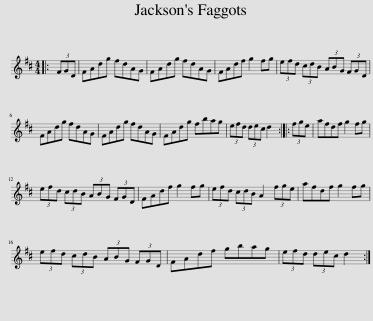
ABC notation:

X:1
L:1/8
M:4/4
I:linebreak $
K:D
V:1 treble
V:1
|: (3FGD | FAdg fdAG | FAdg fdAG | FAdf g2 fg | (3efd (3cdB (3ABG (3FGD |$ %5
 FAdg fdAG | FAdg fdAG | FAdg fbag | (3efd (3dec d2 :: (3fge | %10
 afdf g2 fg |$ (3efd (3cdB (3ABG (3FGD | FAdf g2 fg | (3efd (3cdB A2 (3fge | afdf g2 fg |$ %15
 (3efd (3cdB (3ABG (3FGD | FAdf gbag | (3efd (3dec d2 :| %18
